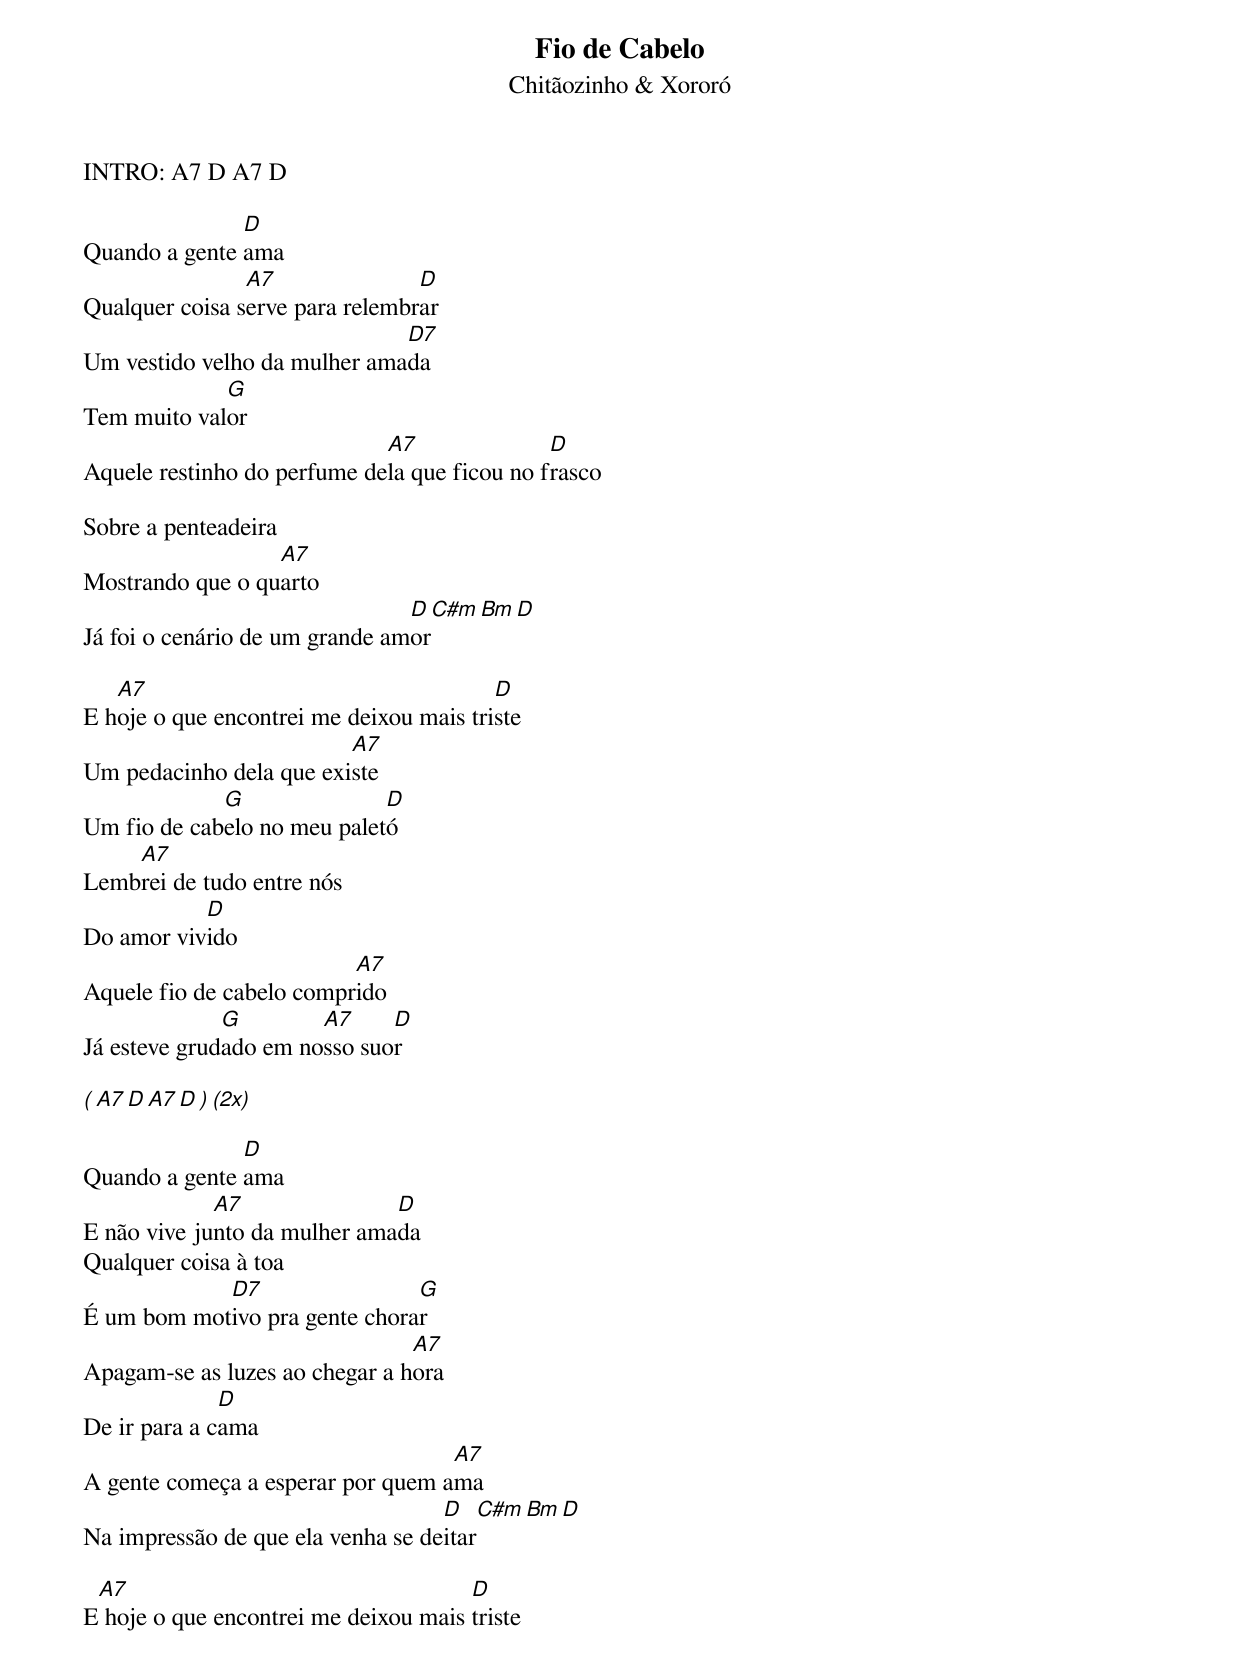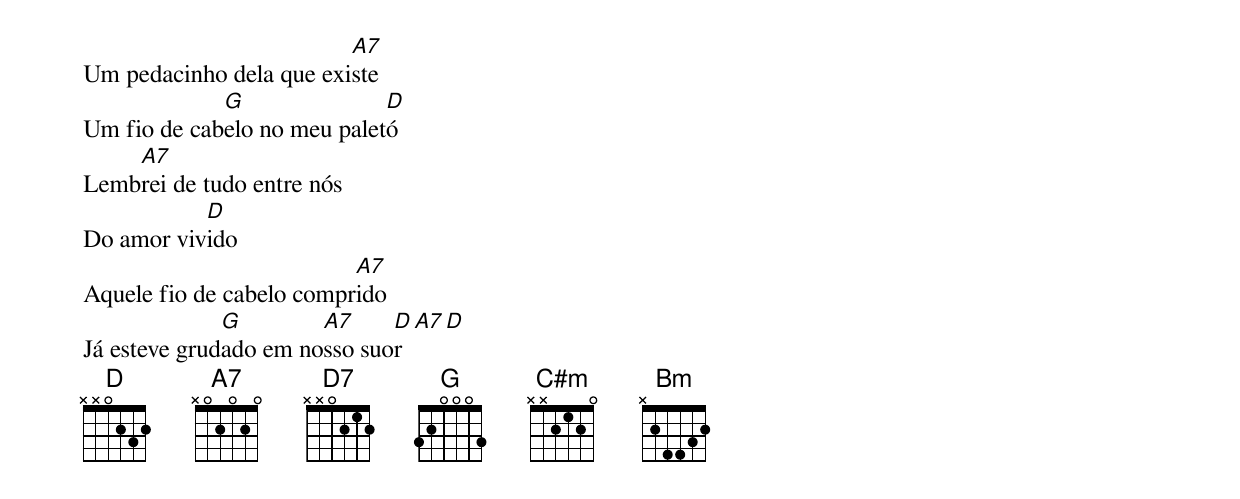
Fio de Cabelo
Chitãozinho & Xororó

INTRO: A7 D A7 D

               D
Quando a gente ama
                A7               D
Qualquer coisa serve para relembrar
                              D7
Um vestido velho da mulher amada
             G
Tem muito valor
                             A7               D
Aquele restinho do perfume dela que ficou no frasco

Sobre a penteadeira
                  A7
Mostrando que o quarto
                                D     C#m Bm D
Já foi o cenário de um grande amor

   A7                                    D
E hoje o que encontrei me deixou mais triste
                         A7
Um pedacinho dela que existe
             G               D
Um fio de cabelo no meu paletó
    A7
Lembrei de tudo entre nós
           D
Do amor vivido
                          A7
Aquele fio de cabelo comprido
              G        A7     D
Já esteve grudado em nosso suor

( A7 D A7 D ) (2x)

               D
Quando a gente ama
             A7               D
E não vive junto da mulher amada
Qualquer coisa à toa
            D7                 G
É um bom motivo pra gente chorar
                                A7
Apagam-se as luzes ao chegar a hora
              D
De ir para a cama
                                   A7
A gente começa a esperar por quem ama
                                   D      C#m Bm D
Na impressão de que ela venha se deitar

 A7                                   D
E hoje o que encontrei me deixou mais triste
                         A7
Um pedacinho dela que existe
             G               D
Um fio de cabelo no meu paletó
    A7
Lembrei de tudo entre nós
           D
Do amor vivido
                          A7
Aquele fio de cabelo comprido
              G        A7     D    A7  D
Já esteve grudado em nosso suor
